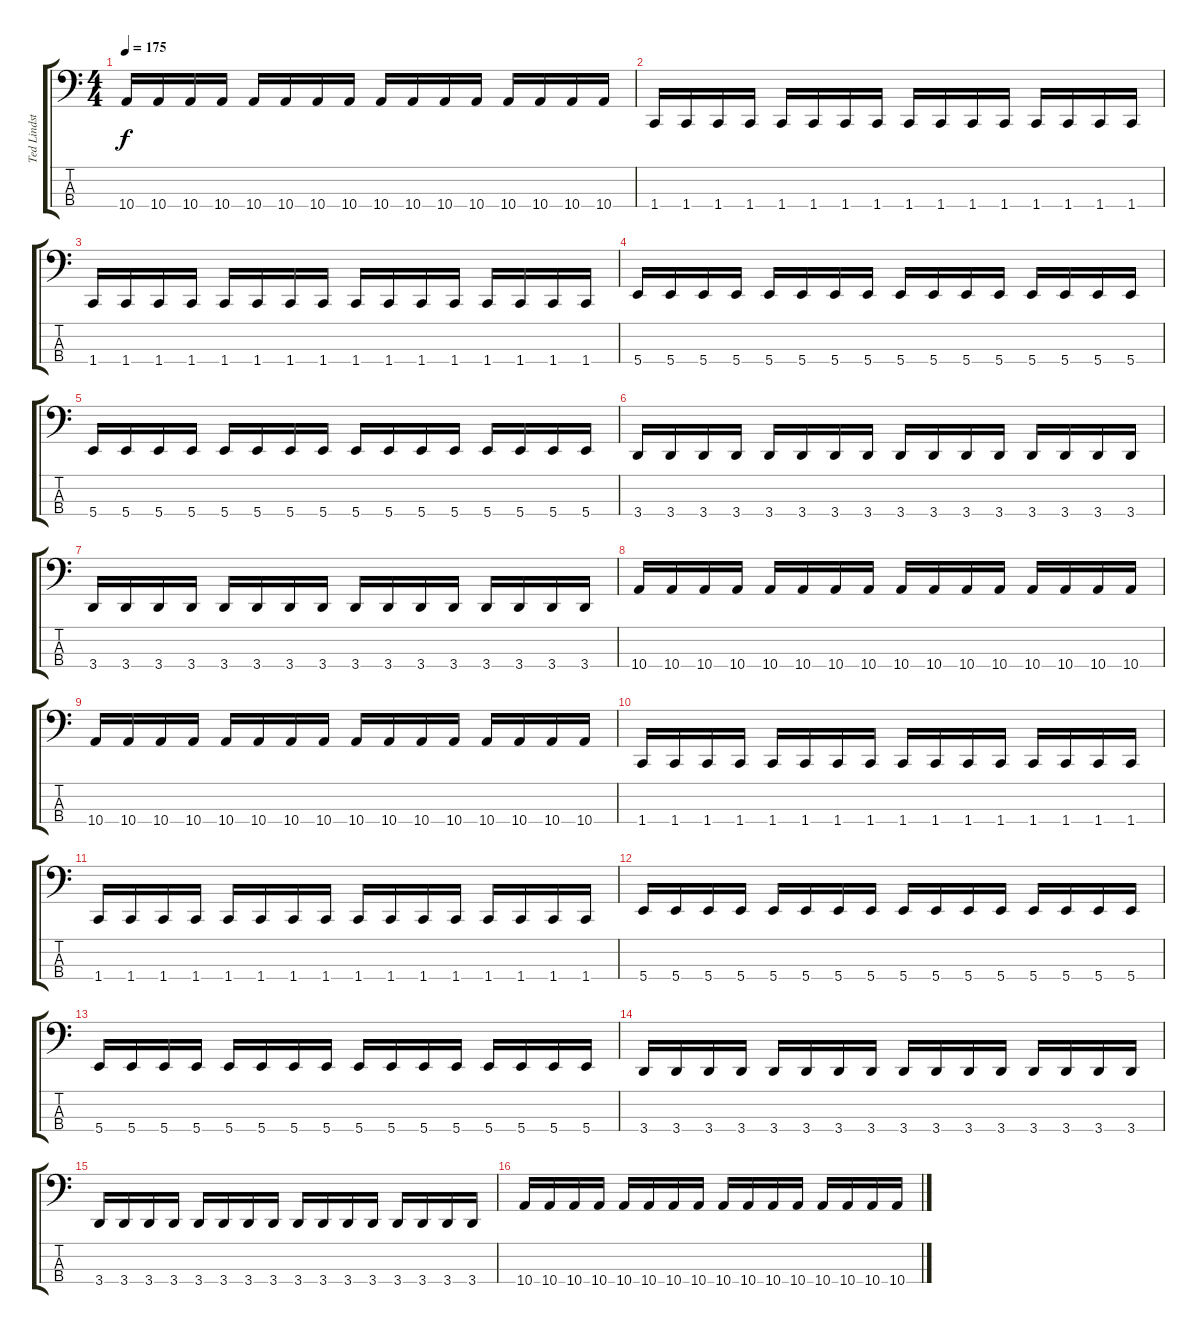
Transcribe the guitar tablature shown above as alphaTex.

\track ("Ted Lindström" "Ted Lindst") {instrument electricbasspick}
\staff {score tabs}
\tuning (D2 A1 E1 B0) {hide}
\ts (4 4)
\tempo 175
\clef f4
\ks c
10.4.16{dy f} 10.4.16 10.4.16 10.4.16 10.4.16 10.4.16 10.4.16 10.4.16 10.4.16 10.4.16 10.4.16 10.4.16 10.4.16 10.4.16 10.4.16 10.4.16 |
1.4.16 1.4.16 1.4.16 1.4.16 1.4.16 1.4.16 1.4.16 1.4.16 1.4.16 1.4.16 1.4.16 1.4.16 1.4.16 1.4.16 1.4.16 1.4.16 |
1.4.16 1.4.16 1.4.16 1.4.16 1.4.16 1.4.16 1.4.16 1.4.16 1.4.16 1.4.16 1.4.16 1.4.16 1.4.16 1.4.16 1.4.16 1.4.16 |
5.4.16 5.4.16 5.4.16 5.4.16 5.4.16 5.4.16 5.4.16 5.4.16 5.4.16 5.4.16 5.4.16 5.4.16 5.4.16 5.4.16 5.4.16 5.4.16 |
5.4.16 5.4.16 5.4.16 5.4.16 5.4.16 5.4.16 5.4.16 5.4.16 5.4.16 5.4.16 5.4.16 5.4.16 5.4.16 5.4.16 5.4.16 5.4.16 |
3.4.16 3.4.16 3.4.16 3.4.16 3.4.16 3.4.16 3.4.16 3.4.16 3.4.16 3.4.16 3.4.16 3.4.16 3.4.16 3.4.16 3.4.16 3.4.16 |
3.4.16 3.4.16 3.4.16 3.4.16 3.4.16 3.4.16 3.4.16 3.4.16 3.4.16 3.4.16 3.4.16 3.4.16 3.4.16 3.4.16 3.4.16 3.4.16 |
10.4.16 10.4.16 10.4.16 10.4.16 10.4.16 10.4.16 10.4.16 10.4.16 10.4.16 10.4.16 10.4.16 10.4.16 10.4.16 10.4.16 10.4.16 10.4.16 |
10.4.16 10.4.16 10.4.16 10.4.16 10.4.16 10.4.16 10.4.16 10.4.16 10.4.16 10.4.16 10.4.16 10.4.16 10.4.16 10.4.16 10.4.16 10.4.16 |
1.4.16 1.4.16 1.4.16 1.4.16 1.4.16 1.4.16 1.4.16 1.4.16 1.4.16 1.4.16 1.4.16 1.4.16 1.4.16 1.4.16 1.4.16 1.4.16 |
1.4.16 1.4.16 1.4.16 1.4.16 1.4.16 1.4.16 1.4.16 1.4.16 1.4.16 1.4.16 1.4.16 1.4.16 1.4.16 1.4.16 1.4.16 1.4.16 |
5.4.16 5.4.16 5.4.16 5.4.16 5.4.16 5.4.16 5.4.16 5.4.16 5.4.16 5.4.16 5.4.16 5.4.16 5.4.16 5.4.16 5.4.16 5.4.16 |
5.4.16 5.4.16 5.4.16 5.4.16 5.4.16 5.4.16 5.4.16 5.4.16 5.4.16 5.4.16 5.4.16 5.4.16 5.4.16 5.4.16 5.4.16 5.4.16 |
3.4.16 3.4.16 3.4.16 3.4.16 3.4.16 3.4.16 3.4.16 3.4.16 3.4.16 3.4.16 3.4.16 3.4.16 3.4.16 3.4.16 3.4.16 3.4.16 |
3.4.16 3.4.16 3.4.16 3.4.16 3.4.16 3.4.16 3.4.16 3.4.16 3.4.16 3.4.16 3.4.16 3.4.16 3.4.16 3.4.16 3.4.16 3.4.16 |
10.4.16 10.4.16 10.4.16 10.4.16 10.4.16 10.4.16 10.4.16 10.4.16 10.4.16 10.4.16 10.4.16 10.4.16 10.4.16 10.4.16 10.4.16 10.4.16
